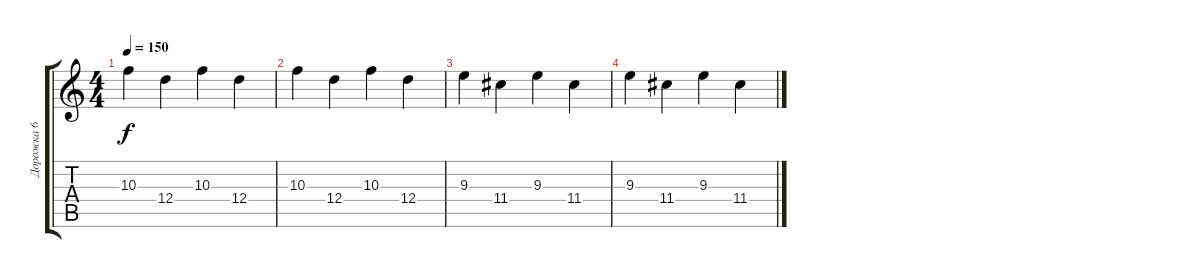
\track ("Дорожка 6" "Дорожка 6") {instrument electricguitarjazz}
\staff {score tabs}
\tuning (E4 B3 G3 D3 A2 E2) {hide}
\ts (4 4)
\tempo 150
\clef g2
\ks c
10.3.4{dy f} 12.4.4 10.3.4 12.4.4 |
10.3.4 12.4.4 10.3.4 12.4.4 |
9.3.4 11.4.4 9.3.4 11.4.4 |
9.3.4 11.4.4 9.3.4 11.4.4
